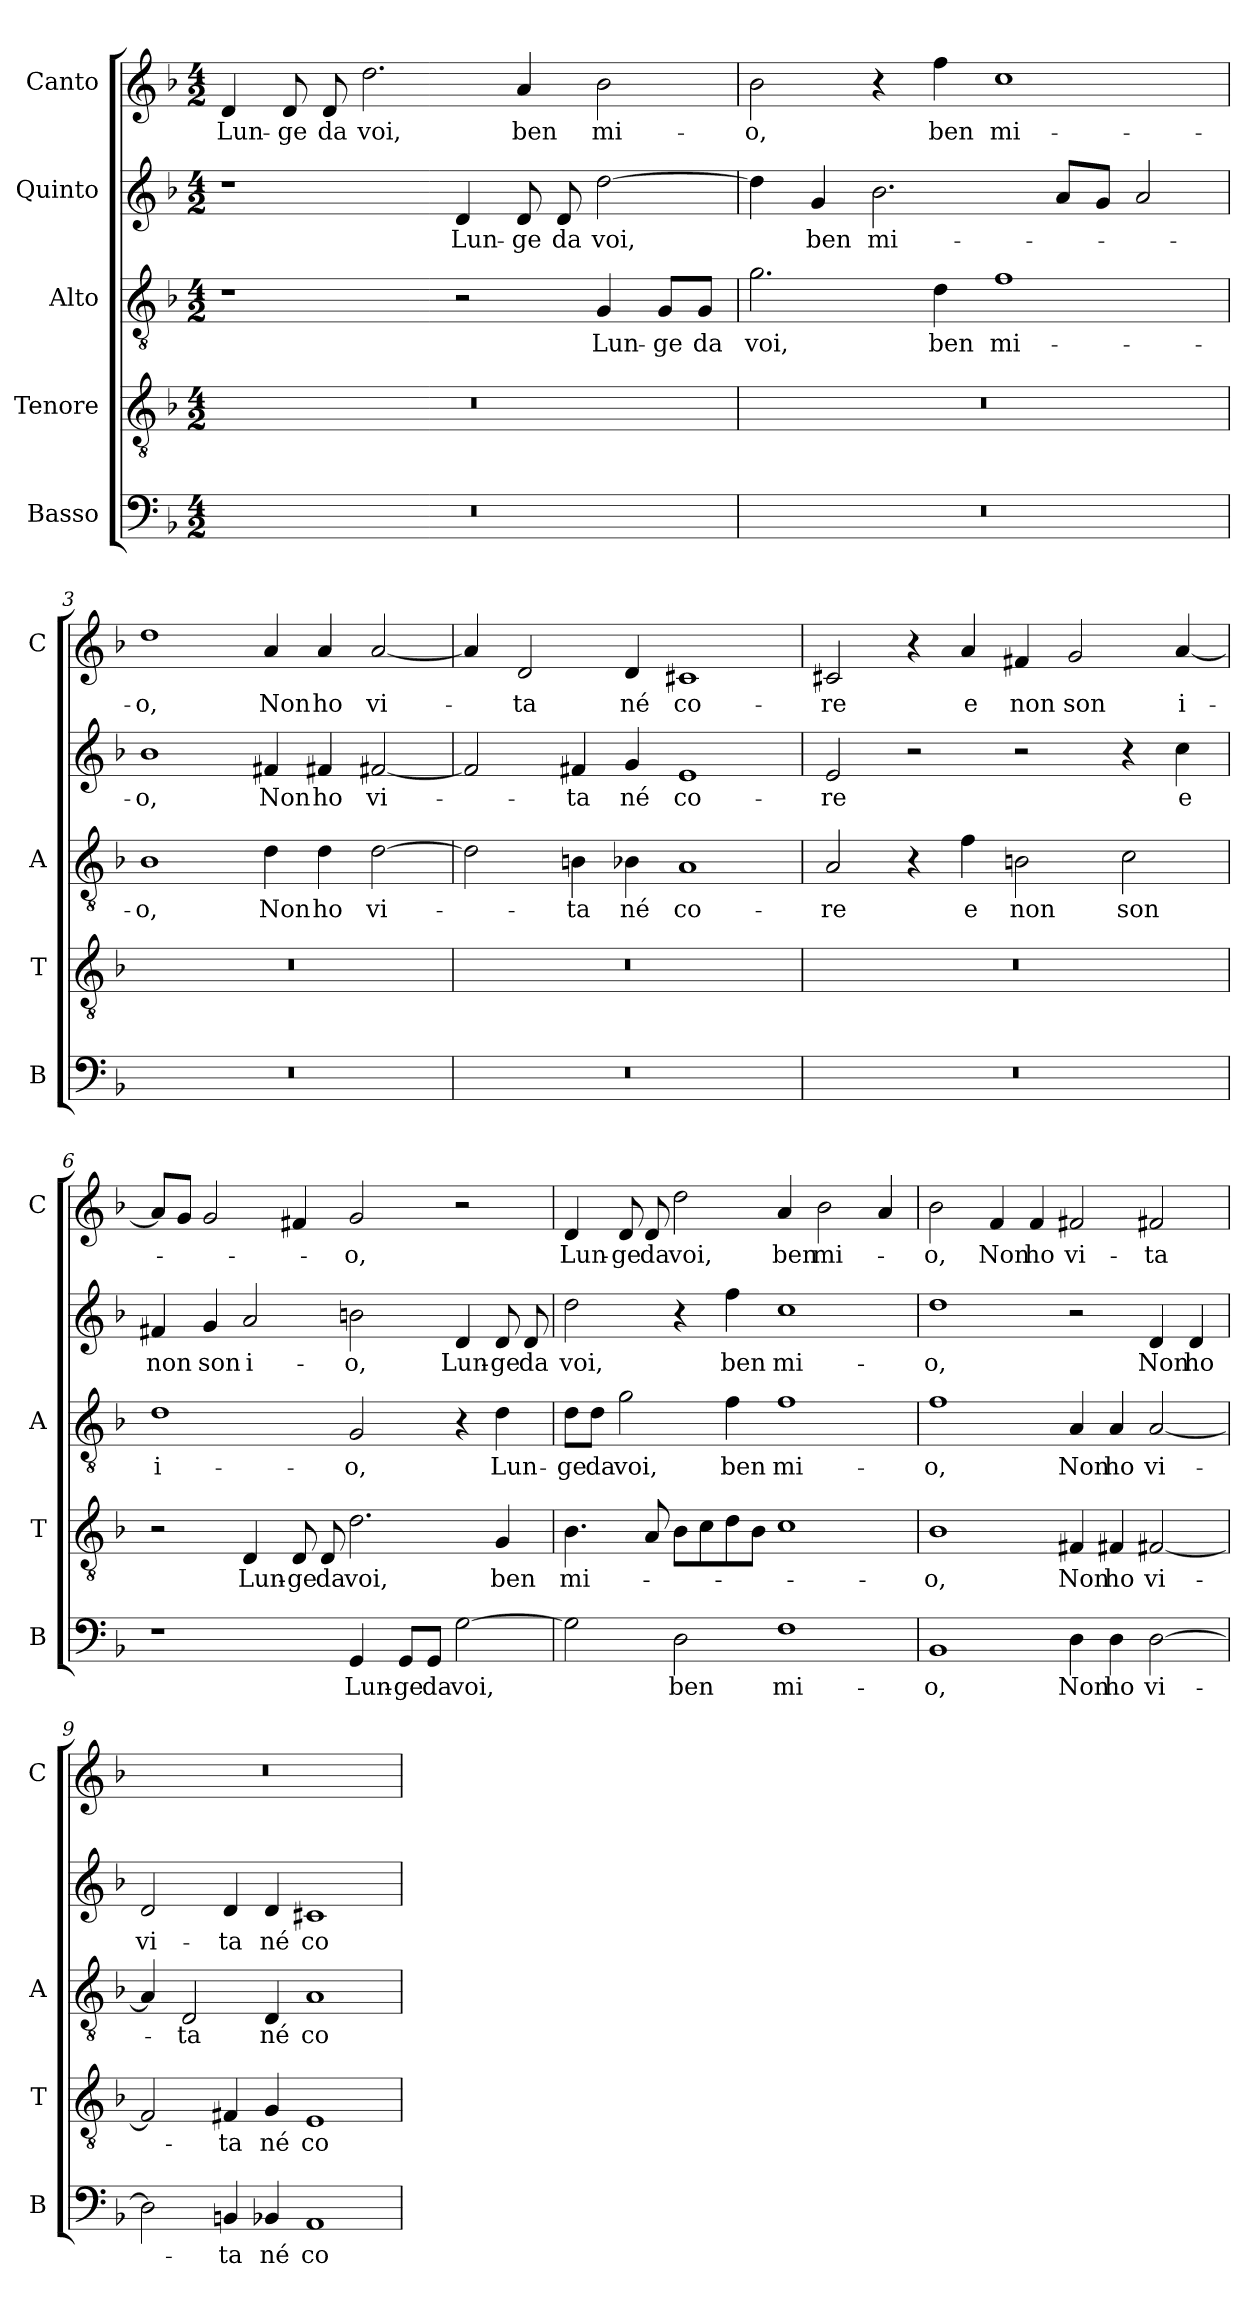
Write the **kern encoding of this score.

**kern	**text	**kern	**text	**kern	**text	**kern	**text	**kern	**text
*part5	*part5	*part4	*part4	*part3	*part3	*part2	*part2	*part1	*part1
*staff5	*staff5	*staff4	*staff4	*staff3	*staff3	*staff2	*staff2	*staff1	*staff1
*I"Basso	*	*I"Tenore	*	*I"Alto	*	*I"Quinto	*	*I"Canto	*
*I'B	*	*I'T	*	*I'A	*	*	*	*I'C	*
*clefF4	*	*clefGv2	*	*clefGv2	*	*clefG2	*	*clefG2	*
*k[b-]	*	*k[b-]	*	*k[b-]	*	*k[b-]	*	*k[b-]	*
*M4/2	*	*M4/2	*	*M4/2	*	*M4/2	*	*M4/2	*
=1	=1	=1	=1	=1	=1	=1	=1	=1	=1
0r	.	0r	.	1r	.	1r	.	4d	Lun-
.	.	.	.	.	.	.	.	8d	-ge
.	.	.	.	.	.	.	.	8d	da
.	.	.	.	.	.	.	.	2.dd	voi,
.	.	.	.	2r	.	4d	Lun-	.	.
.	.	.	.	.	.	8d	-ge	4a	ben
.	.	.	.	.	.	8d	da	.	.
.	.	.	.	4G	Lun-	[2dd	voi,	2b-	mi-
.	.	.	.	8G/L	-ge	.	.	.	.
.	.	.	.	8G/J	da	.	.	.	.
=2	=2	=2	=2	=2	=2	=2	=2	=2	=2
0r	.	0r	.	2.g	voi,	4dd]	.	2b-	-o,
.	.	.	.	.	.	4g	ben	.	.
.	.	.	.	.	.	2.b-	mi-	4r	.
.	.	.	.	4d	ben	.	.	4ff	ben
.	.	.	.	1f	mi-	.	.	1cc	mi-
.	.	.	.	.	.	8aL	.	.	.
.	.	.	.	.	.	8gJ	.	.	.
.	.	.	.	.	.	2a	.	.	.
=3	=3	=3	=3	=3	=3	=3	=3	=3	=3
0r	.	0r	.	1B-	-o,	1b-	-o,	1dd	-o,
.	.	.	.	4d	Non	4f#X	Non	4a	Non
.	.	.	.	4d	ho	4f#X	ho	4a	ho
.	.	.	.	[2d	vi-	[2f#X	vi-	[2a	vi-
=4	=4	=4	=4	=4	=4	=4	=4	=4	=4
0r	.	0r	.	2d]	.	2f#]	.	4a]	.
.	.	.	.	.	.	.	.	2d	-ta
.	.	.	.	4Bn	-ta	4f#X	-ta	.	.
.	.	.	.	4B-X	né	4g	né	4d	né
.	.	.	.	1A	co-	1e	co-	1c#X	co-
=5	=5	=5	=5	=5	=5	=5	=5	=5	=5
0r	.	0r	.	2A	-re	2e	-re	2c#X	-re
.	.	.	.	4r	.	2r	.	4r	.
.	.	.	.	4f	e	.	.	4a	e
.	.	.	.	2Bn	non	2r	.	4f#X	non
.	.	.	.	.	.	.	.	2g	son
.	.	.	.	2c	son	4r	.	.	.
.	.	.	.	.	.	4cc	e	[4a	i-
=6	=6	=6	=6	=6	=6	=6	=6	=6	=6
1r	.	2r	.	1d	i-	4f#X	non	8aL]	.
.	.	.	.	.	.	.	.	8gJ	.
.	.	.	.	.	.	4g	son	2g	.
.	.	4D	Lun-	.	.	2a	i-	.	.
.	.	8D	-ge	.	.	.	.	4f#X	.
.	.	8D	da	.	.	.	.	.	.
4GG	Lun-	2.d	voi,	2G	-o,	2bn	-o,	2g	-o,
8GG/L	-ge	.	.	.	.	.	.	.	.
8GG/J	da	.	.	.	.	.	.	.	.
[2G	voi,	.	.	4r	.	4d	Lun-	2r	.
.	.	4G	ben	4d	Lun-	8d	-ge	.	.
.	.	.	.	.	.	8d	da	.	.
=7	=7	=7	=7	=7	=7	=7	=7	=7	=7
2G]	.	4.B-	mi-	8d\L	-ge	2dd	voi,	4d	Lun-
.	.	.	.	8d\J	da	.	.	.	.
.	.	.	.	2g	voi,	.	.	8d	-ge
.	.	8A	.	.	.	.	.	8d	da
2D	ben	8B-L	.	.	.	4r	.	2dd	voi,
.	.	8c	.	.	.	.	.	.	.
.	.	8d	.	4f	ben	4ff	ben	.	.
.	.	8B-J	.	.	.	.	.	.	.
1F	mi-	1c	.	1f	mi-	1cc	mi-	4a	ben
.	.	.	.	.	.	.	.	2b-	mi-
.	.	.	.	.	.	.	.	4a	.
=8	=8	=8	=8	=8	=8	=8	=8	=8	=8
1BB-	-o,	1B-	-o,	1f	-o,	1dd	-o,	2b-	-o,
.	.	.	.	.	.	.	.	4f	Non
.	.	.	.	.	.	.	.	4f	ho
4D	Non	4F#X	Non	4A	Non	2r	.	2f#X	vi-
4D	ho	4F#X	ho	4A	ho	.	.	.	.
[2D	vi-	[2F#X	vi-	[2A	vi-	4d	Non	2f#X	-ta
.	.	.	.	.	.	4d	ho	.	.
=9	=9	=9	=9	=9	=9	=9	=9	=9	=9
2D]	.	2F#]	.	4A]	.	2d	vi-	0r	.
.	.	.	.	2D	-ta	.	.	.	.
4BBn	-ta	4F#X	-ta	.	.	4d	-ta	.	.
4BB-X	né	4G	né	4D	né	4d	né	.	.
1AA	co-	1E	co-	1A	co-	1c#X	co-	.	.
=	=	=	=	=	=	=	=	=	=
*-	*-	*-	*-	*-	*-	*-	*-	*-	*-
